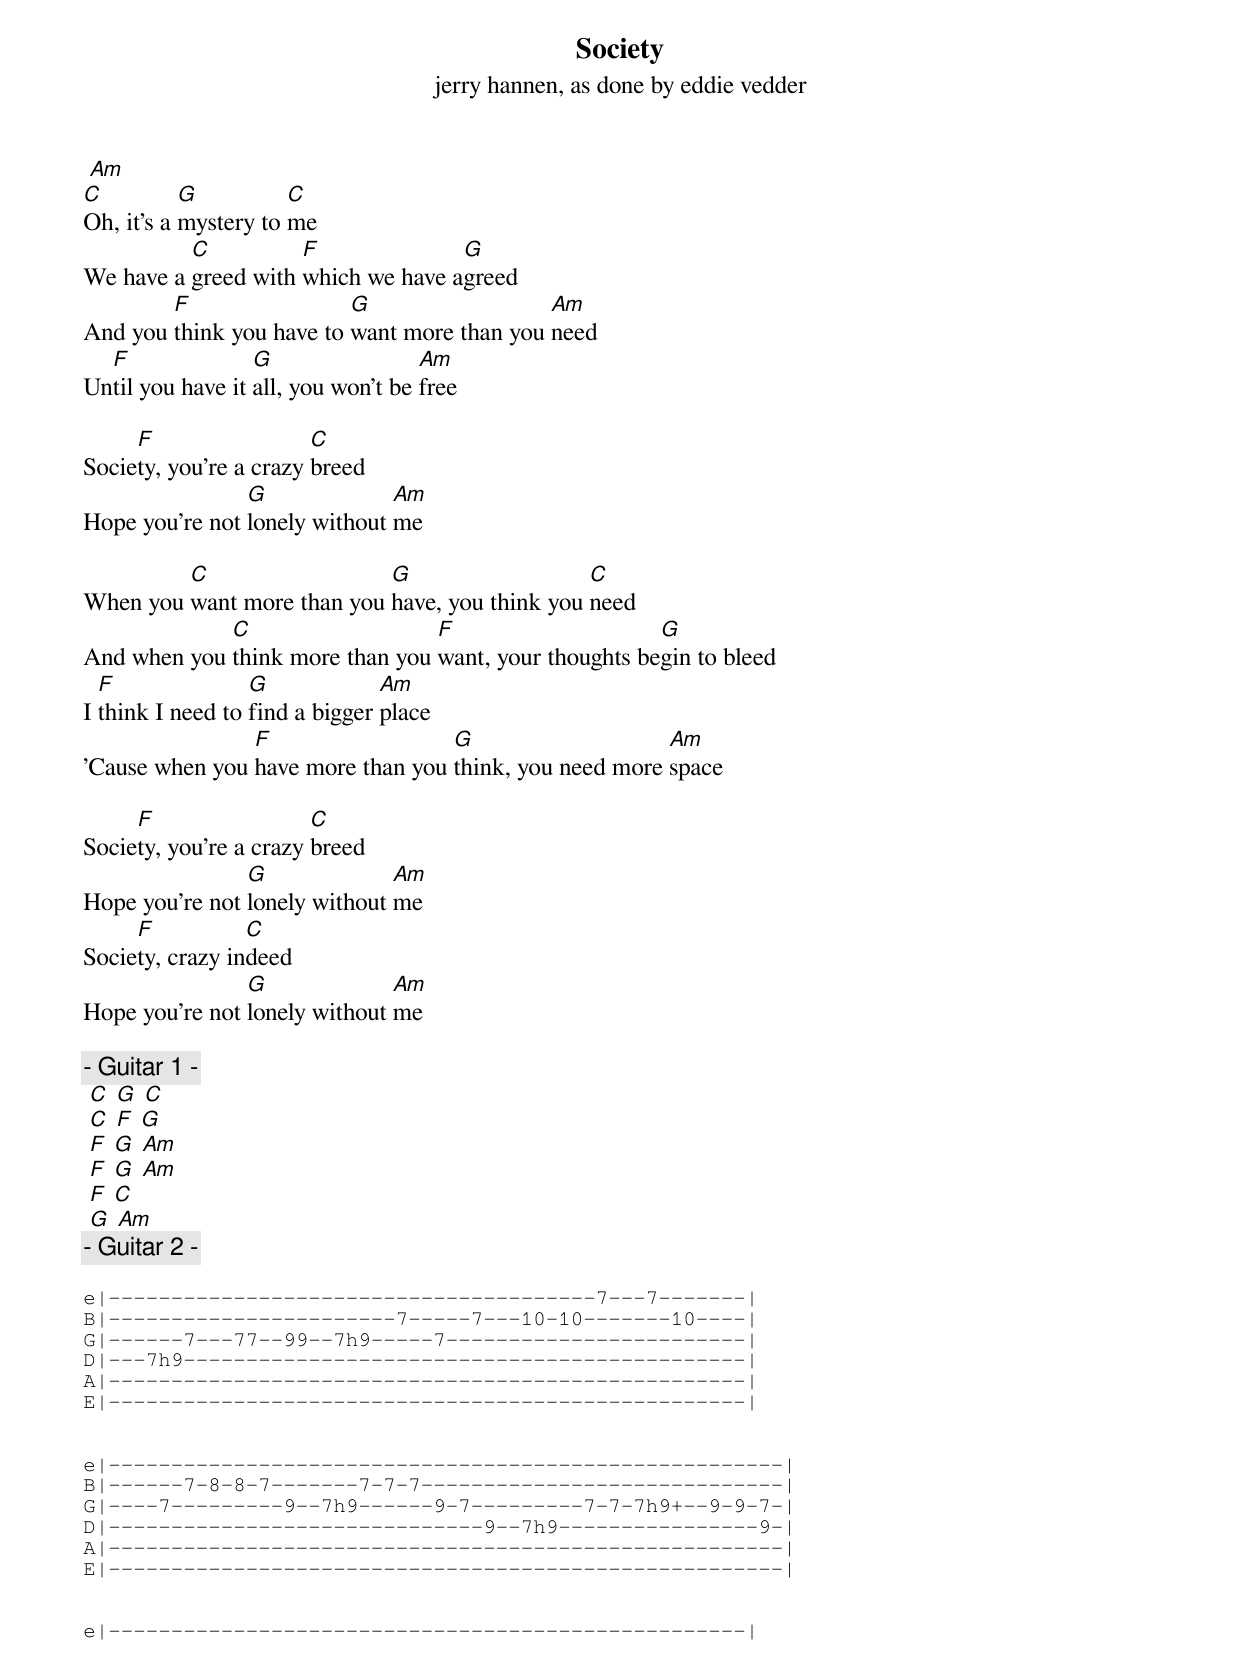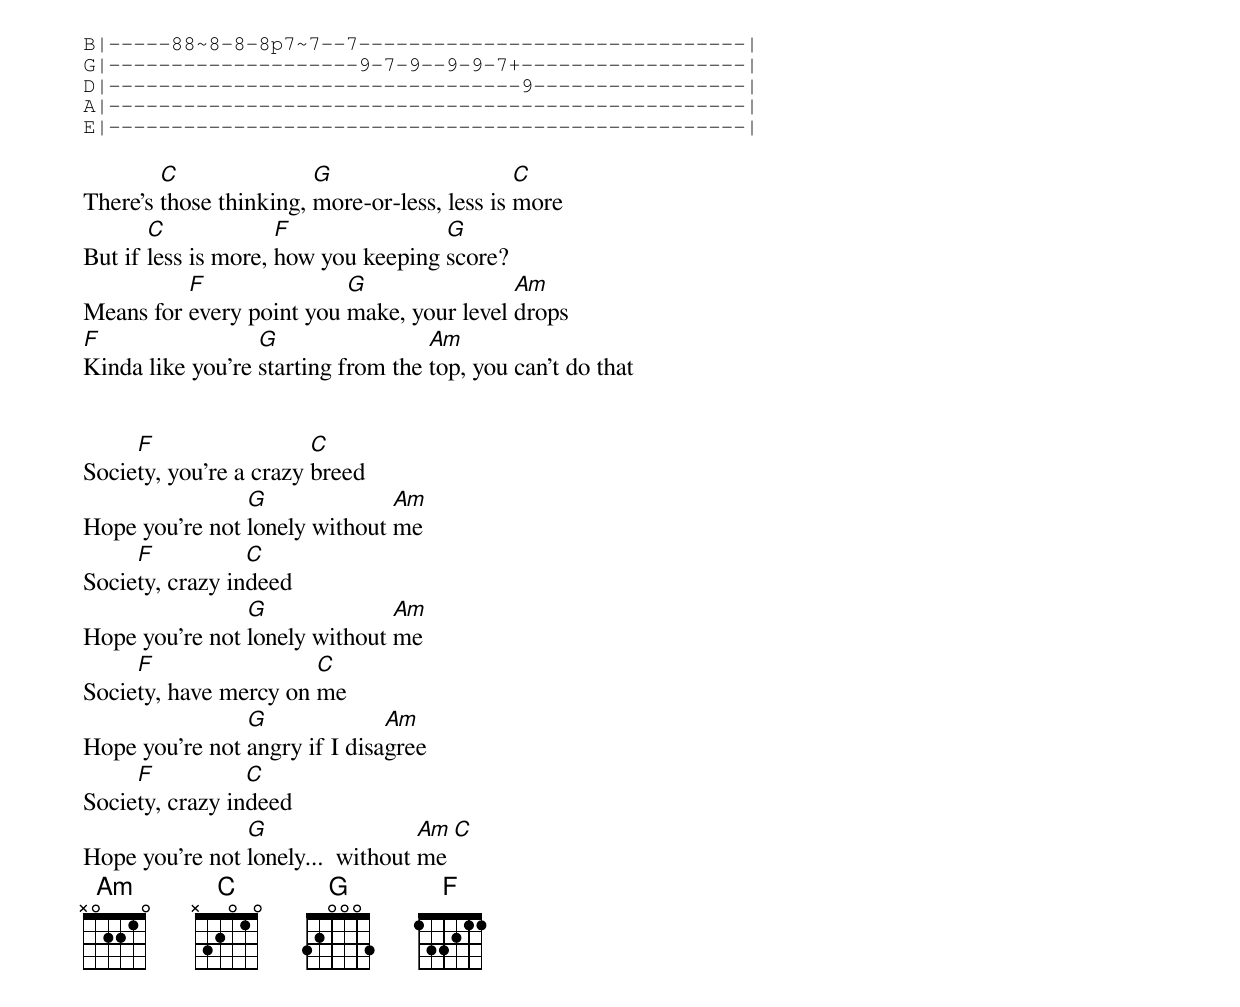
{title: Society}
{subtitle: jerry hannen, as done by eddie vedder}

 [Am]
[C]Oh, it's a [G]mystery to [C]me
We have a [C]greed with [F]which we have a[G]greed
And you [F]think you have to [G]want more than you [Am]need
Un[F]til you have it [G]all, you won't be [Am]free

Socie[F]ty, you're a crazy [C]breed
Hope you're not [G]lonely without [Am]me

When you [C]want more than you [G]have, you think you [C]need
And when you [C]think more than you [F]want, your thoughts be[G]gin to bleed
I [F]think I need to [G]find a bigger [Am]place
'Cause when you [F]have more than you [G]think, you need more [Am]space

Socie[F]ty, you're a crazy [C]breed
Hope you're not [G]lonely without [Am]me
Socie[F]ty, crazy in[C]deed
Hope you're not [G]lonely without [Am]me

{c:- Guitar 1 -}
 [C] [G] [C]
 [C] [F] [G]
 [F] [G] [Am]
 [F] [G] [Am]
 [F] [C]
 [G] [Am]
{c:- Guitar 2 -}

{sot}
e|---------------------------------------7---7-------|
B|-----------------------7-----7---10-10-------10----|
G|------7---77--99--7h9-----7------------------------|
D|---7h9---------------------------------------------|
A|---------------------------------------------------|
E|---------------------------------------------------|


e|------------------------------------------------------|
B|------7-8-8-7-------7-7-7-----------------------------|
G|----7---------9--7h9------9-7---------7-7-7h9+--9-9-7-|
D|------------------------------9--7h9----------------9-|
A|------------------------------------------------------|
E|------------------------------------------------------|


e|---------------------------------------------------|
B|-----88~8-8-8p7~7--7-------------------------------|
G|--------------------9-7-9--9-9-7+------------------|
D|---------------------------------9-----------------|
A|---------------------------------------------------|
E|---------------------------------------------------|
{eot}

There's [C]those thinking, [G]more-or-less, less is [C]more
But if [C]less is more, [F]how you keeping [G]score?
Means for [F]every point you [G]make, your level [Am]drops
[F]Kinda like you're [G]starting from the [Am]top, you can't do that


Socie[F]ty, you're a crazy [C]breed
Hope you're not [G]lonely without [Am]me
Socie[F]ty, crazy in[C]deed
Hope you're not [G]lonely without [Am]me
Socie[F]ty, have mercy on [C]me
Hope you're not [G]angry if I disa[Am]gree
Socie[F]ty, crazy in[C]deed
Hope you're not [G]lonely...  without [Am]me [C]
